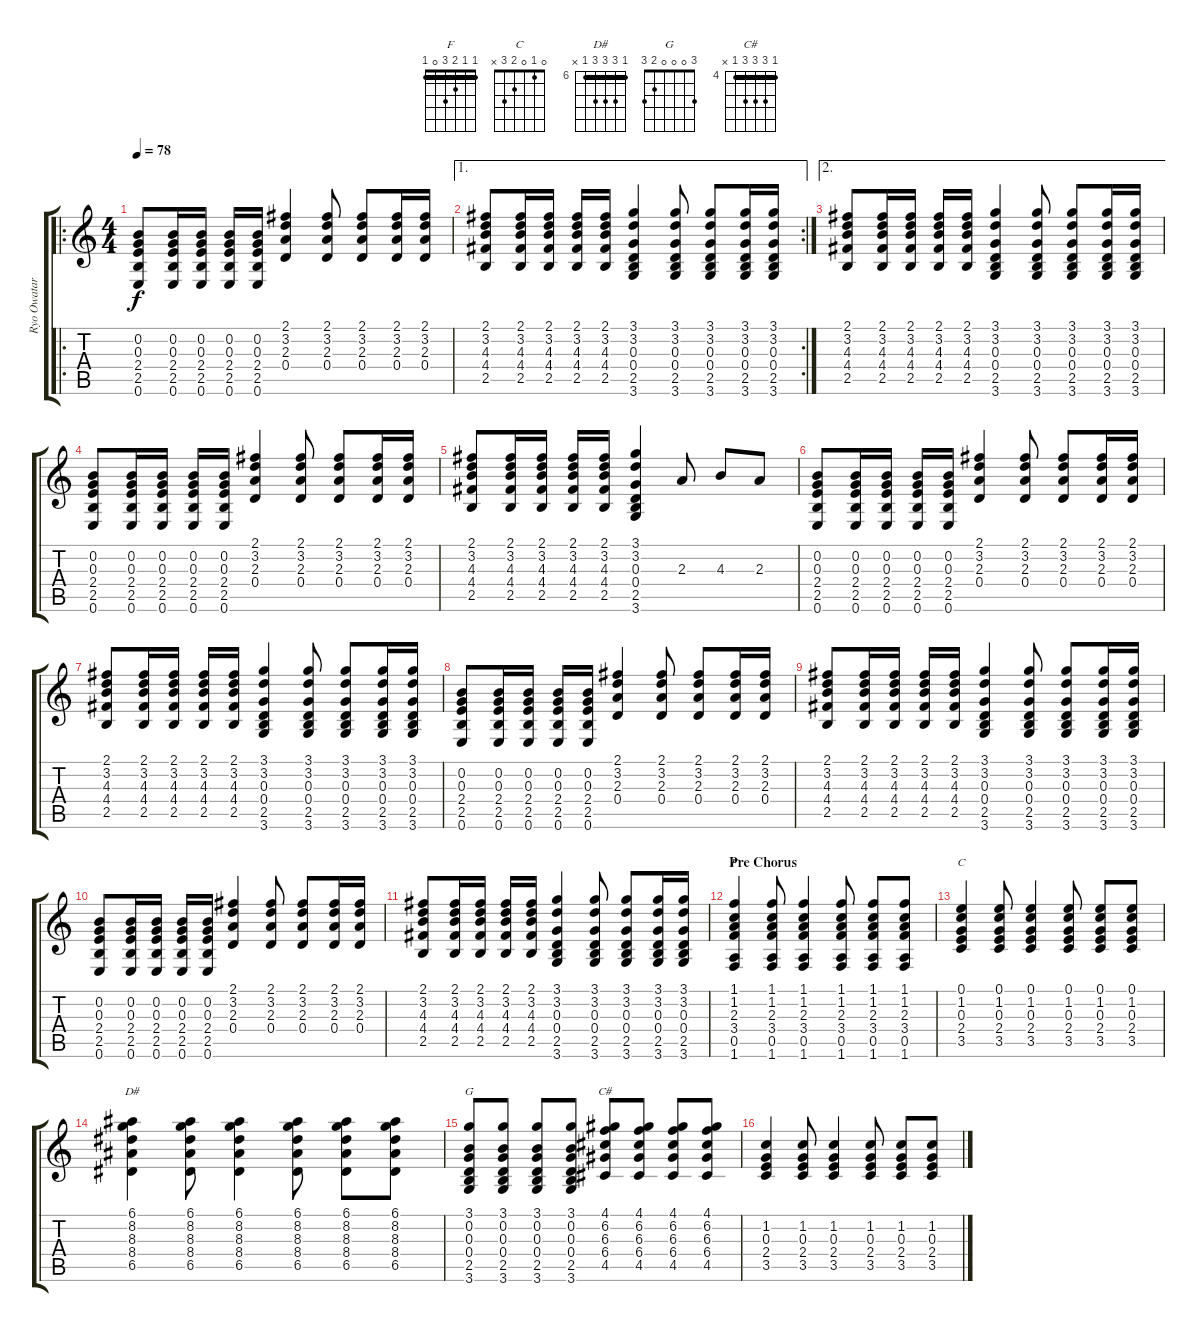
\track ("Ryo Owatari" "Ryo Owatar") {instrument acousticguitarnylon}
\staff {score tabs}
\tuning (E4 B3 G3 D3 A2 E2) {hide}
\chord ("F" 1 1 2 3 0 1) {barre 1}
\chord ("C" 0 1 0 2 3 x)
\chord ("D#" 6 8 8 8 6 x) {firstfret 6 barre 6}
\chord ("G" 3 0 0 0 2 3)
\chord ("C#" 4 6 6 6 4 x) {firstfret 4 barre 4}
\ro
\ts (4 4)
\tempo 78
\clef g2
\ks c
(0.2 0.3 2.4 2.5 0.6).8{dy f instrument acousticguitarnylon} (0.2 0.3 2.4 2.5 0.6).16 (0.2 0.3 2.4 2.5 0.6).16 (0.2 0.3 2.4 2.5 0.6).16 (0.2 0.3 2.4 2.5 0.6).16 (2.1 3.2 2.3 0.4).4 (2.1 3.2 2.3 0.4).8 (2.1 3.2 2.3 0.4).8 (2.1 3.2 2.3 0.4).16 (2.1 3.2 2.3 0.4).16 |
\ae 1
\rc 2
(2.1 3.2 4.3 4.4 2.5).8 (2.1 3.2 4.3 4.4 2.5).16 (2.1 3.2 4.3 4.4 2.5).16 (2.1 3.2 4.3 4.4 2.5).16 (2.1 3.2 4.3 4.4 2.5).16 (3.1 3.2 0.3 0.4 2.5 3.6).4 (3.1 3.2 0.3 0.4 2.5 3.6).8 (3.1 3.2 0.3 0.4 2.5 3.6).8 (3.1 3.2 0.3 0.4 2.5 3.6).16 (3.1 3.2 0.3 0.4 2.5 3.6).16 |
\ae 2
(2.1 3.2 4.3 4.4 2.5).8 (2.1 3.2 4.3 4.4 2.5).16 (2.1 3.2 4.3 4.4 2.5).16 (2.1 3.2 4.3 4.4 2.5).16 (2.1 3.2 4.3 4.4 2.5).16 (3.1 3.2 0.3 0.4 2.5 3.6).4 (3.1 3.2 0.3 0.4 2.5 3.6).8 (3.1 3.2 0.3 0.4 2.5 3.6).8 (3.1 3.2 0.3 0.4 2.5 3.6).16 (3.1 3.2 0.3 0.4 2.5 3.6).16 |
(0.2 0.3 2.4 2.5 0.6).8{volume 11} (0.2 0.3 2.4 2.5 0.6).16 (0.2 0.3 2.4 2.5 0.6).16 (0.2 0.3 2.4 2.5 0.6).16 (0.2 0.3 2.4 2.5 0.6).16 (2.1 3.2 2.3 0.4).4 (2.1 3.2 2.3 0.4).8 (2.1 3.2 2.3 0.4).8 (2.1 3.2 2.3 0.4).16 (2.1 3.2 2.3 0.4).16 |
(2.1 3.2 4.3 4.4 2.5).8 (2.1 3.2 4.3 4.4 2.5).16 (2.1 3.2 4.3 4.4 2.5).16 (2.1 3.2 4.3 4.4 2.5).16 (2.1 3.2 4.3 4.4 2.5).16 (3.1 3.2 0.3 0.4 2.5 3.6).4 2.3.8 4.3.8 2.3.8 |
(0.2 0.3 2.4 2.5 0.6).8 (0.2 0.3 2.4 2.5 0.6).16 (0.2 0.3 2.4 2.5 0.6).16 (0.2 0.3 2.4 2.5 0.6).16 (0.2 0.3 2.4 2.5 0.6).16 (2.1 3.2 2.3 0.4).4 (2.1 3.2 2.3 0.4).8 (2.1 3.2 2.3 0.4).8 (2.1 3.2 2.3 0.4).16 (2.1 3.2 2.3 0.4).16 |
(2.1 3.2 4.3 4.4 2.5).8 (2.1 3.2 4.3 4.4 2.5).16 (2.1 3.2 4.3 4.4 2.5).16 (2.1 3.2 4.3 4.4 2.5).16 (2.1 3.2 4.3 4.4 2.5).16 (3.1 3.2 0.3 0.4 2.5 3.6).4 (3.1 3.2 0.3 0.4 2.5 3.6).8 (3.1 3.2 0.3 0.4 2.5 3.6).8 (3.1 3.2 0.3 0.4 2.5 3.6).16 (3.1 3.2 0.3 0.4 2.5 3.6).16 |
(0.2 0.3 2.4 2.5 0.6).8 (0.2 0.3 2.4 2.5 0.6).16 (0.2 0.3 2.4 2.5 0.6).16 (0.2 0.3 2.4 2.5 0.6).16 (0.2 0.3 2.4 2.5 0.6).16 (2.1 3.2 2.3 0.4).4 (2.1 3.2 2.3 0.4).8 (2.1 3.2 2.3 0.4).8 (2.1 3.2 2.3 0.4).16 (2.1 3.2 2.3 0.4).16 |
(2.1 3.2 4.3 4.4 2.5).8 (2.1 3.2 4.3 4.4 2.5).16 (2.1 3.2 4.3 4.4 2.5).16 (2.1 3.2 4.3 4.4 2.5).16 (2.1 3.2 4.3 4.4 2.5).16 (3.1 3.2 0.3 0.4 2.5 3.6).4 (3.1 3.2 0.3 0.4 2.5 3.6).8 (3.1 3.2 0.3 0.4 2.5 3.6).8 (3.1 3.2 0.3 0.4 2.5 3.6).16 (3.1 3.2 0.3 0.4 2.5 3.6).16 |
(0.2 0.3 2.4 2.5 0.6).8 (0.2 0.3 2.4 2.5 0.6).16 (0.2 0.3 2.4 2.5 0.6).16 (0.2 0.3 2.4 2.5 0.6).16 (0.2 0.3 2.4 2.5 0.6).16 (2.1 3.2 2.3 0.4).4 (2.1 3.2 2.3 0.4).8 (2.1 3.2 2.3 0.4).8 (2.1 3.2 2.3 0.4).16 (2.1 3.2 2.3 0.4).16 |
(2.1 3.2 4.3 4.4 2.5).8 (2.1 3.2 4.3 4.4 2.5).16 (2.1 3.2 4.3 4.4 2.5).16 (2.1 3.2 4.3 4.4 2.5).16 (2.1 3.2 4.3 4.4 2.5).16 (3.1 3.2 0.3 0.4 2.5 3.6).4 (3.1 3.2 0.3 0.4 2.5 3.6).8 (3.1 3.2 0.3 0.4 2.5 3.6).8 (3.1 3.2 0.3 0.4 2.5 3.6).16 (3.1 3.2 0.3 0.4 2.5 3.6).16 |
\section ("" "Pre Chorus")
(1.1 1.2 2.3 3.4 0.5 1.6).4{ch "F"} (1.1 1.2 2.3 3.4 0.5 1.6).8 (1.1 1.2 2.3 3.4 0.5 1.6).4 (1.1 1.2 2.3 3.4 0.5 1.6).8 (1.1 1.2 2.3 3.4 0.5 1.6).8 (1.1 1.2 2.3 3.4 0.5 1.6).8 |
(0.1 1.2 0.3 2.4 3.5).4{ch "C"} (0.1 1.2 0.3 2.4 3.5).8 (0.1 1.2 0.3 2.4 3.5).4 (0.1 1.2 0.3 2.4 3.5).8 (0.1 1.2 0.3 2.4 3.5).8 (0.1 1.2 0.3 2.4 3.5).8 |
(6.1 8.2 8.3 8.4 6.5).4{ch "D#"} (6.1 8.2 8.3 8.4 6.5).8 (6.1 8.2 8.3 8.4 6.5).4 (6.1 8.2 8.3 8.4 6.5).8 (6.1 8.2 8.3 8.4 6.5).8 (6.1 8.2 8.3 8.4 6.5).8 |
(3.1 0.2 0.3 0.4 2.5 3.6).8{ch "G"} (3.1 0.2 0.3 0.4 2.5 3.6).8 (3.1 0.2 0.3 0.4 2.5 3.6).8 (3.1 0.2 0.3 0.4 2.5 3.6).8 (4.1 6.2 6.3 6.4 4.5).8{ch "C#"} (4.1 6.2 6.3 6.4 4.5).8 (4.1 6.2 6.3 6.4 4.5).8 (4.1 6.2 6.3 6.4 4.5).8 |
(1.2 0.3 2.4 3.5).4 (1.2 0.3 2.4 3.5).8 (1.2 0.3 2.4 3.5).4 (1.2 0.3 2.4 3.5).8 (1.2 0.3 2.4 3.5).8 (1.2 0.3 2.4 3.5).8
